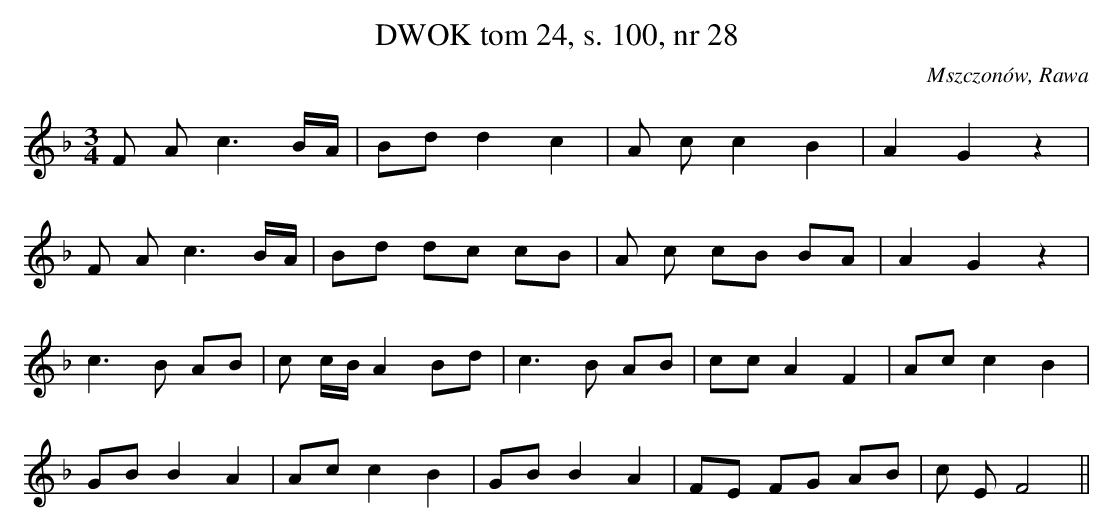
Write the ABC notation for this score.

X:1
T: DWOK tom 24, s. 100, nr 28
O: Mszczonów, Rawa
L: 1/16
M: 3/4
K: F
F2 A2 c6 BA | B2d2 d4 c4 | A2 c2 c4 B4 | A4 G4 z4 |
F2 A2 c6 BA | B2d2 d2c2 c2B2 | A2 c2 c2B2 B2A2 | A4 G4 z4 |
c6 B2 A2B2 | c2 cB A4 B2d2 | c6 B2 A2B2 | c2c2 A4 F4 | A2c2 c4 B4 |
G2B2 B4 A4 | A2c2 c4 B4 | G2B2 B4 A4 | F2E2 F2G2 A2B2 | c2 E2 F8 ||
